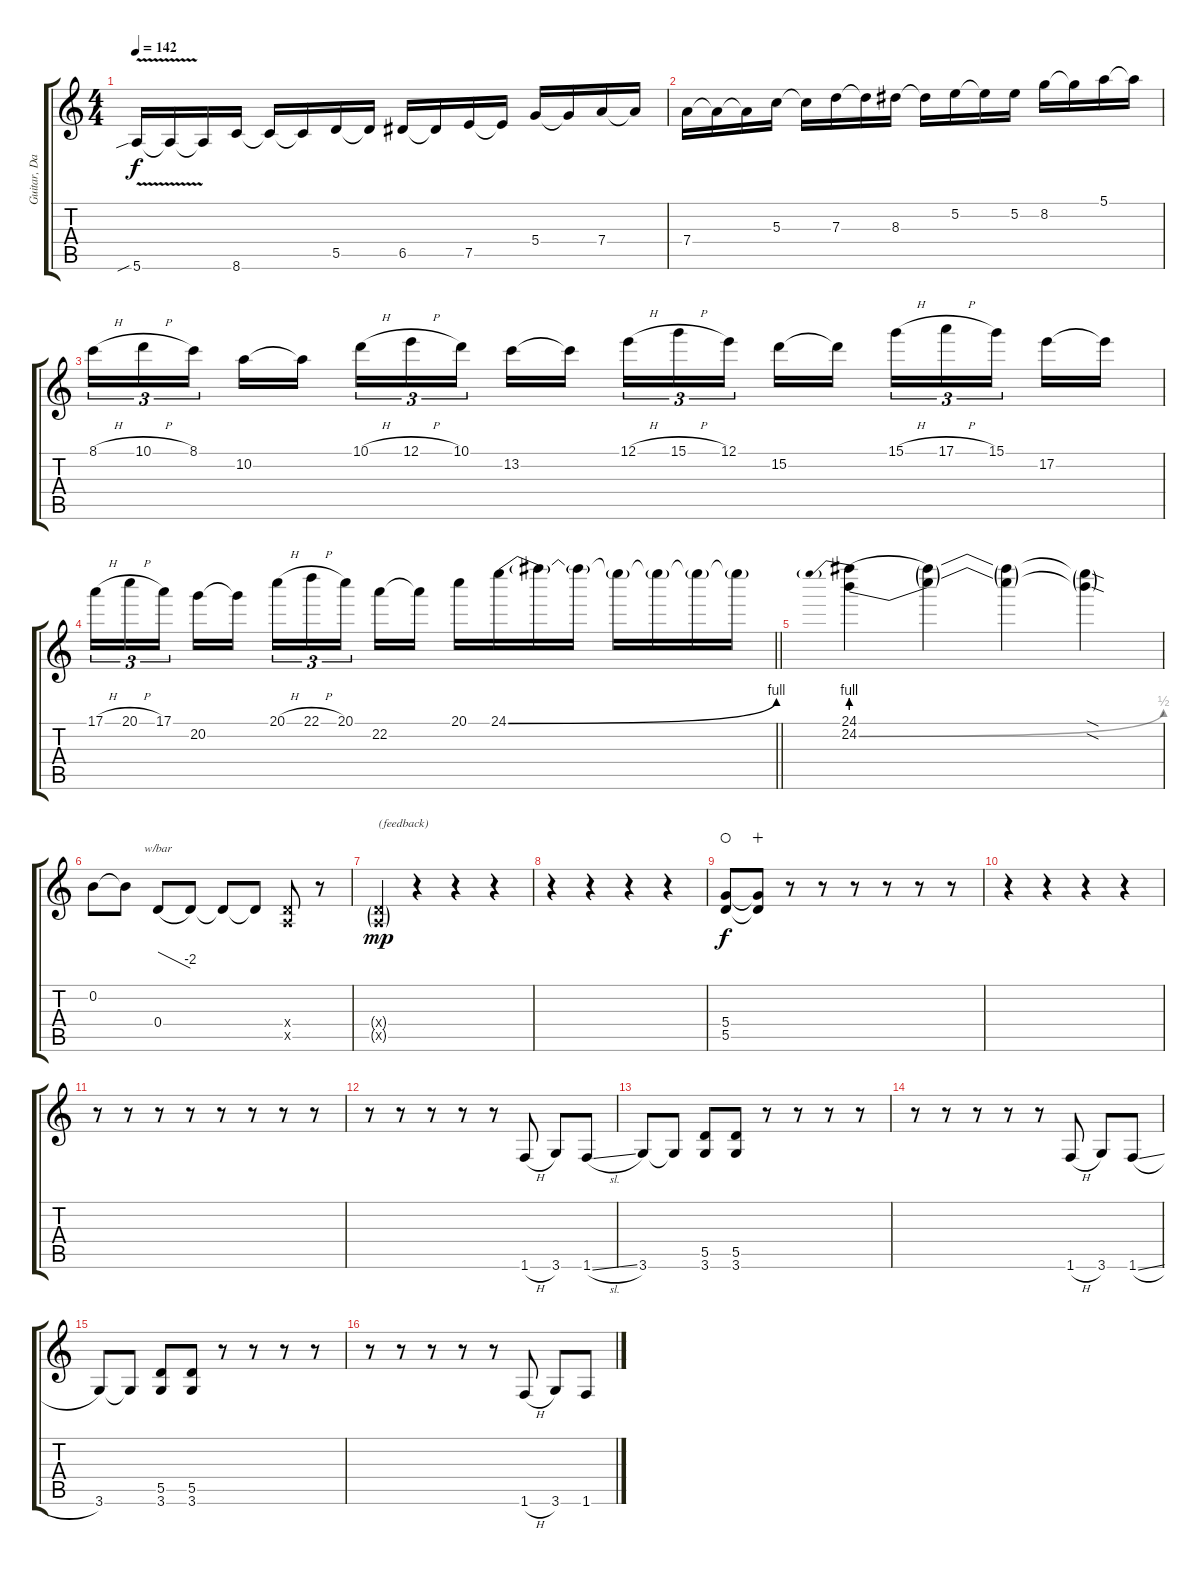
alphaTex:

\track ("Guitar, Dan" "Guitar, Da") {instrument overdrivenguitar}
\staff {score tabs}
\tuning (E4 B3 G3 D3 A2 E2) {hide}
\ts (4 4)
\tempo 142
\clef g2
\ks c
5.6{v sib}.16{dy f} 5.6{t}.16 5.6{t}.16 8.6.16 8.6{t}.16 8.6{t}.16 5.5.16 5.5{t}.16 6.5.16 6.5{t}.16 7.5.16 7.5{t}.16 5.4.16 5.4{t}.16 7.4.16 7.4{t}.16 |
7.4.16 7.4{t}.16 7.4{t}.16 5.3.16 5.3{t}.16 7.3.16 7.3{t}.16 8.3.16 8.3{t}.16 5.2.16 5.2{t}.16 5.2.16 8.2.16 8.2{t}.16 5.1.16 5.1{t}.16 |
8.1{h}.16{tu (3 2)} 10.1{h}.16{tu (3 2)} 8.1.16{tu (3 2) beam splitsecondary} 10.2.16 10.2{t}.16 10.1{h}.16{tu (3 2)} 12.1{h}.16{tu (3 2)} 10.1.16{tu (3 2) beam splitsecondary} 13.2.16 13.2{t}.16 12.1{h}.16{tu (3 2)} 15.1{h}.16{tu (3 2)} 12.1.16{tu (3 2) beam splitsecondary} 15.2.16 15.2{t}.16 15.1{h}.16{tu (3 2)} 17.1{h}.16{tu (3 2)} 15.1.16{tu (3 2) beam splitsecondary} 17.2.16 17.2{t}.16 |
\barLineRight lightlight
17.1{h}.16{tu (3 2)} 20.1{h}.16{tu (3 2)} 17.1.16{tu (3 2) beam splitsecondary} 20.2.16 20.2{t}.16 20.1{h}.16{tu (3 2)} 22.1{h}.16{tu (3 2)} 20.1.16{tu (3 2) beam splitsecondary} 22.2.16 22.2{t}.16 20.1.16 24.1{be (bend 0 0 60 4)}.16 24.1{t}.16 24.1{t}.16 24.1{t}.16 24.1{t}.16 24.1{t}.16 24.1{t}.16 |
(24.1{be (prebend 0 4 60 4)} 24.2{be (bend 0 0 60 2)}).4 (24.1{t} 24.2{t}).4 (24.1{t} 24.2{t}).4 (24.1{sod t} 24.2{sod t}).4 |
0.2.8 0.2{t}.8 0.4.8{tbe (dive default 0 0 60 -8)} 0.4{t}.8 0.4{t}.8 0.4{t}.8 (0.4{x} 0.5{x}).8 r.8 |
(0.4{g x} 0.5{g x}).4{txt "(feedback)" dy mp} r.4 r.4 r.4 |
r.4 r.4 r.4 r.4 |
(5.4 5.5).8{dy f waho} (5.4{t} 5.5{t}).8{wahc} r.8 r.8 r.8 r.8 r.8 r.8 |
r.4 r.4 r.4 r.4 |
r.8 r.8 r.8 r.8 r.8 r.8 r.8 r.8 |
r.8 r.8 r.8 r.8 r.8 1.6{h}.8 3.6.8 1.6{sl}.8 |
3.6.8 3.6{t}.8 (5.5 3.6).8 (5.5 3.6).8 r.8 r.8 r.8 r.8 |
r.8 r.8 r.8 r.8 r.8 1.6{h}.8 3.6.8 1.6{sl}.8 |
3.6.8 3.6{t}.8 (5.5 3.6).8 (5.5 3.6).8 r.8 r.8 r.8 r.8 |
r.8 r.8 r.8 r.8 r.8 1.6{h}.8 3.6.8 1.6{sl}.8
